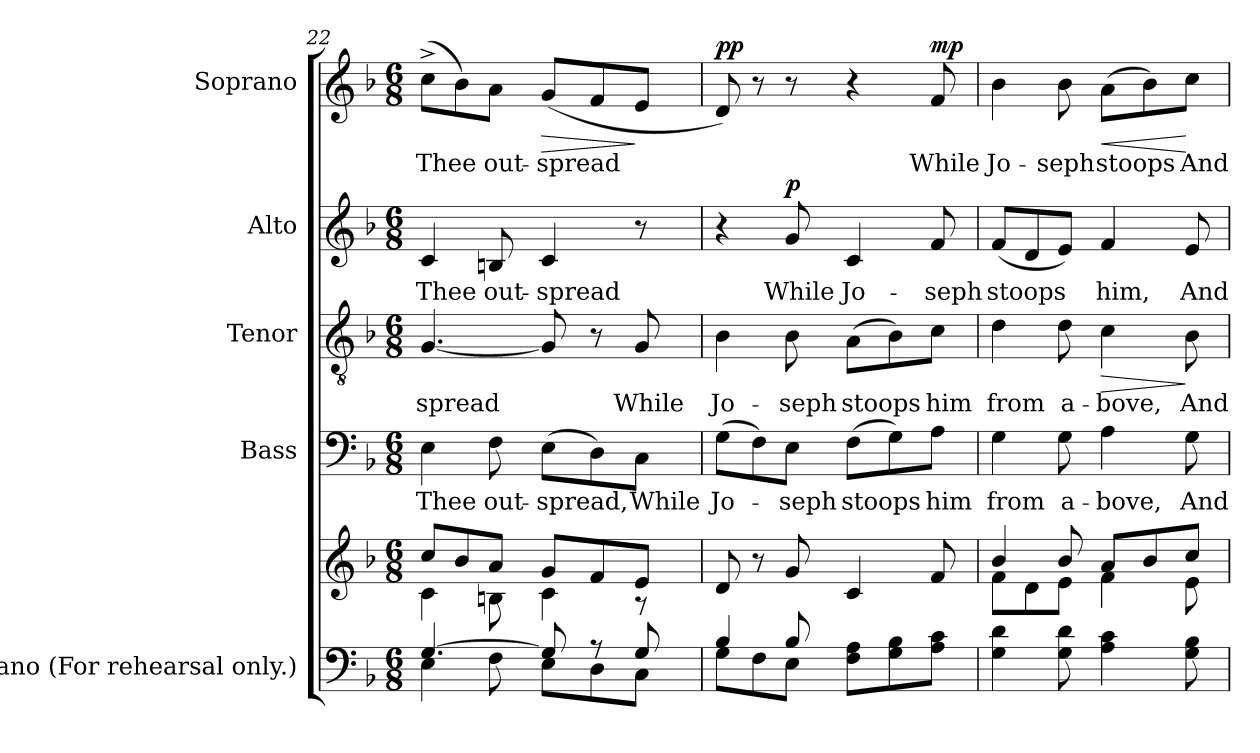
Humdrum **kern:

**kern	**text	**kern	**kern	**text	**kern	**text	**dynam	**kern	**text	**dynam	**kern	**text	**dynam
*part5	*part5	*part5	*part4	*part4	*part3	*part3	*part3	*part2	*part2	*part2	*part1	*part1	*part1
*staff6	*staff6	*staff5	*staff4	*staff4	*staff3	*staff3	*staff3	*staff2	*staff2	*staff2	*staff1	*staff1	*staff1
*I"Piano (For  rehearsal only.)	*	*	*I"Bass	*	*I"Tenor	*	*	*I"Alto	*	*	*I"Soprano	*	*
*I'Pno.	*	*	*I'B.	*	*I'T.	*	*	*I'A.	*	*	*I'S.	*	*
*clefF4	*	*clefG2	*clefF4	*	*clefGv2	*	*	*clefG2	*	*	*clefG2	*	*
*	*	*	*	*	*ITrd7c12	*	*	*	*	*	*	*	*
*k[b-]	*	*k[b-]	*k[b-]	*	*k[b-]	*	*	*k[b-]	*	*	*k[b-]	*	*
*F:	*	*F:	*F:	*	*F:	*	*	*F:	*	*	*F:	*	*
*M6/8	*	*M6/8	*M6/8	*	*M6/8	*	*	*M6/8	*	*	*M6/8	*	*
=22	=22	=22	=22	=22	=22	=22	=22	=22	=22	=22	=22	=22	=22
*^	*	*^	*	*	*	*	*	*	*	*	*	*	*
!	!	!	!	!	!	!LO:LY:b:color=#000000	!	!	!	!	!	!	!	!	!
!	!	!	!	!	!	!	!	!LO:LY:b:color=#000000	!	!	!	!	!	!	!
!	!	!	!	!	!	!	!	!	!	!	!LO:LY:b:color=#000000	!	!	!	!
!	!	!	!	!	!	!	!	!	!	!	!	!	!	!LO:LY:b:color=#000000	!
[>4.Gi/	4Ei\	.	8cci/L	4ci\	4Ei\	Thee	[<4.GGi/	-spread	.	4ci/	Thee	.	(8cc^i\L	Thee	.
.	.	.	8b-i/	.	.	.	.	.	.	.	.	.	8b-i\)	.	.
!	!	!	!	!	!	!LO:LY:b:color=#000000	!	!	!	!	!	!	!	!	!
!	!	!	!	!	!	!	!	!	!	!	!LO:LY:b:color=#000000	!	!	!	!
!	!	!	!	!	!	!	!	!	!	!	!	!	!	!LO:LY:b:color=#000000	!
.	8Fi\	.	8ai/J	8Bni\	8Fi\	out-	.	.	.	8Bni/	out-	.	8ai\J	out-	.
!	!	!LO:LY:b:color=#000000	!	!	!	!	!	!	!	!	!	!	!	!	!
!	!	!	!	!	!	!LO:LY:b:color=#000000	!	!	!	!	!	!	!	!	!
!	!	!	!	!	!	!	!	!	!	!	!LO:LY:b:color=#000000	!	!	!	!
!	!	!	!	!	!	!	!	!	!	!	!	!	!	!LO:LY:b:color=#000000	!LO:HP:b
8Gi/]	8Ei\L	.	8gi/L	4ci\	(8Ei\L	-spread,	8GGi/]	.	.	4ci/	-spread	.	(8gi/L	-spread	>
8r	8Di\	.	8fi/	.	8Di\)	.	8r	.	.	.	.	.	8fi/	.	.
!	!	!	!	!	!	!LO:LY:b:color=#000000	!	!	!	!	!	!	!	!	!
!	!	!	!	!	!	!	!	!LO:LY:b:color=#000000	!	!	!	!	!	!	!
8Gi/	8Ci\J	.	8ei/J	8r	8Ci\J	While	8GGi/	While	.	8r	.	.	8ei/J	.	]
*	*	*	*v	*v	*	*	*	*	*	*	*	*	*	*	*
!!LO:LB:g=z
=23	=23	=23	=23	=23	=23	=23	=23	=23	=23	=23	=23	=23	=23	=23
*	*	*	*^	*	*	*	*	*	*	*	*	*	*	*
!	!	!	!	!	!	!LO:LY:b:color=#000000	!	!	!	!	!	!	!	!	!
*	*	*	*v	*v	*	*	*	*	*	*	*	*	*	*	*
*	*	*	*^	*	*	*	*	*	*	*	*	*	*	*
!	!	!	!	!	!	!	!	!LO:LY:b:color=#000000	!	!	!	!	!	!	!
*	*	*	*v	*v	*	*	*	*	*	*	*	*	*	*	*
4B-i/	8Gi\L	.	8di/	(8Gi\L	Jo-	4BB-i\	Jo-	.	4r	.	.	8di/)	.	pp
.	8Fi\	.	8r	8Fi\)	.	.	.	.	.	.	.	8r	.	.
!	!	!	!	!	!LO:LY:b:color=#000000	!	!	!	!	!	!	!	!	!
!	!	!	!	!	!	!	!LO:LY:b:color=#000000	!	!	!	!	!	!	!
!	!	!	!	!	!	!	!	!	!	!LO:LY:b:color=#000000	!	!	!	!
8B-i/	8Ei\J	.	8gi/	8Ei\J	-seph	8BB-i\	-seph	.	8gi/	While	p	8r	.	.
!	!	!	!	!	!LO:LY:b:color=#000000	!	!	!	!	!	!	!	!	!
!	!	!	!	!	!	!	!LO:LY:b:color=#000000	!	!	!	!	!	!	!
!	!	!	!	!	!	!	!	!	!	!LO:LY:b:color=#000000	!	!	!	!
4.ryy	8Fi\ 8AiL	.	4ci/	(8Fi\L	stoops	(8AAi\L	stoops	.	4ci/	Jo-	.	4r	.	.
.	8Gi\ 8B-i	.	.	8Gi\)	.	8BB-i\)	.	.	.	.	.	.	.	.
!	!	!	!	!	!LO:LY:b:color=#000000	!	!	!	!	!	!	!	!	!
!	!	!	!	!	!	!	!LO:LY:b:color=#000000	!	!	!	!	!	!	!
!	!	!	!	!	!	!	!	!	!	!LO:LY:b:color=#000000	!	!	!	!
!	!	!	!	!	!	!	!	!	!	!	!	!	!LO:LY:b:color=#000000	!
.	8Ai\ 8ciJ	.	8fi/	8Ai\J	him	8Ci\J	him	.	8fi/	-seph	.	8fi/	While	mp
*v	*v	*	*	*	*	*	*	*	*	*	*	*	*	*
=24	=24	=24	=24	=24	=24	=24	=24	=24	=24	=24	=24	=24	=24
*	*	*^	*	*	*	*	*	*	*	*	*	*	*
*^	*	*	*	*	*	*	*	*	*	*	*	*	*	*
!	!	!	!	!	!	!LO:LY:b:color=#000000	!	!	!	!	!	!	!	!	!
*v	*v	*	*	*	*	*	*	*	*	*	*	*	*	*	*
*^	*	*	*	*	*	*	*	*	*	*	*	*	*	*
!	!	!	!	!	!	!	!	!LO:LY:b:color=#000000	!	!	!	!	!	!	!
*v	*v	*	*	*	*	*	*	*	*	*	*	*	*	*	*
*^	*	*	*	*	*	*	*	*	*	*	*	*	*	*
!	!	!	!	!	!	!	!	!	!	!	!LO:LY:b:color=#000000	!	!	!	!
*v	*v	*	*	*	*	*	*	*	*	*	*	*	*	*	*
*^	*	*	*	*	*	*	*	*	*	*	*	*	*	*
!	!	!	!	!	!	!	!	!	!	!	!	!	!	!LO:LY:b:color=#000000	!
*v	*v	*	*	*	*	*	*	*	*	*	*	*	*	*	*
4Gi\ 4di	.	4b-i/	8fi\L	4Gi\	from	4Di\	from	.	(8fi/L	stoops	.	4b-i\	Jo-	.
.	.	.	8di\	.	.	.	.	.	8di/	.	.	.	.	.
!	!	!	!	!	!LO:LY:b:color=#000000	!	!	!	!	!	!	!	!	!
!	!	!	!	!	!	!	!LO:LY:b:color=#000000	!	!	!	!	!	!	!
!	!	!	!	!	!	!	!	!	!	!	!	!	!LO:LY:b:color=#000000	!
8Gi\ 8di	.	8b-i/	8ei\J	8Gi\	a-	8Di\	a-	.	8ei/J)	.	.	8b-i\	-seph	.
!	!	!	!	!	!LO:LY:b:color=#000000	!	!	!	!	!	!	!	!	!
!	!	!	!	!	!	!	!LO:LY:b:color=#000000	!LO:HP:b	!	!	!	!	!	!
!	!	!	!	!	!	!	!	!	!	!LO:LY:b:color=#000000	!	!	!	!
!	!	!	!	!	!	!	!	!	!	!	!	!	!LO:LY:b:color=#000000	!LO:HP:b
4Ai\ 4ci	.	8ai/L	4fi\	4Ai\	-bove,	4Ci\	-bove,	>	4fi/	him,	.	(8ai\L	stoops	<
.	.	8b-i/	.	.	.	.	.	.	.	.	.	8b-i\)	.	.
!	!	!	!	!	!LO:LY:b:color=#000000	!	!	!	!	!	!	!	!	!
!	!	!	!	!	!	!	!LO:LY:b:color=#000000	!	!	!	!	!	!	!
!	!	!	!	!	!	!	!	!	!	!LO:LY:b:color=#000000	!	!	!	!
!	!	!	!	!	!	!	!	!	!	!	!	!	!LO:LY:b:color=#000000	!
8Gi\ 8B-i	.	8cci/J	8ei\	8Gi\	And	8BB-i\	And	]	8ei/	And	.	8cci\J	And	[
*	*	*v	*v	*	*	*	*	*	*	*	*	*	*	*
=	=	=	=	=	=	=	=	=	=	=	=	=	=
*-	*-	*-	*-	*-	*-	*-	*-	*-	*-	*-	*-	*-	*-
